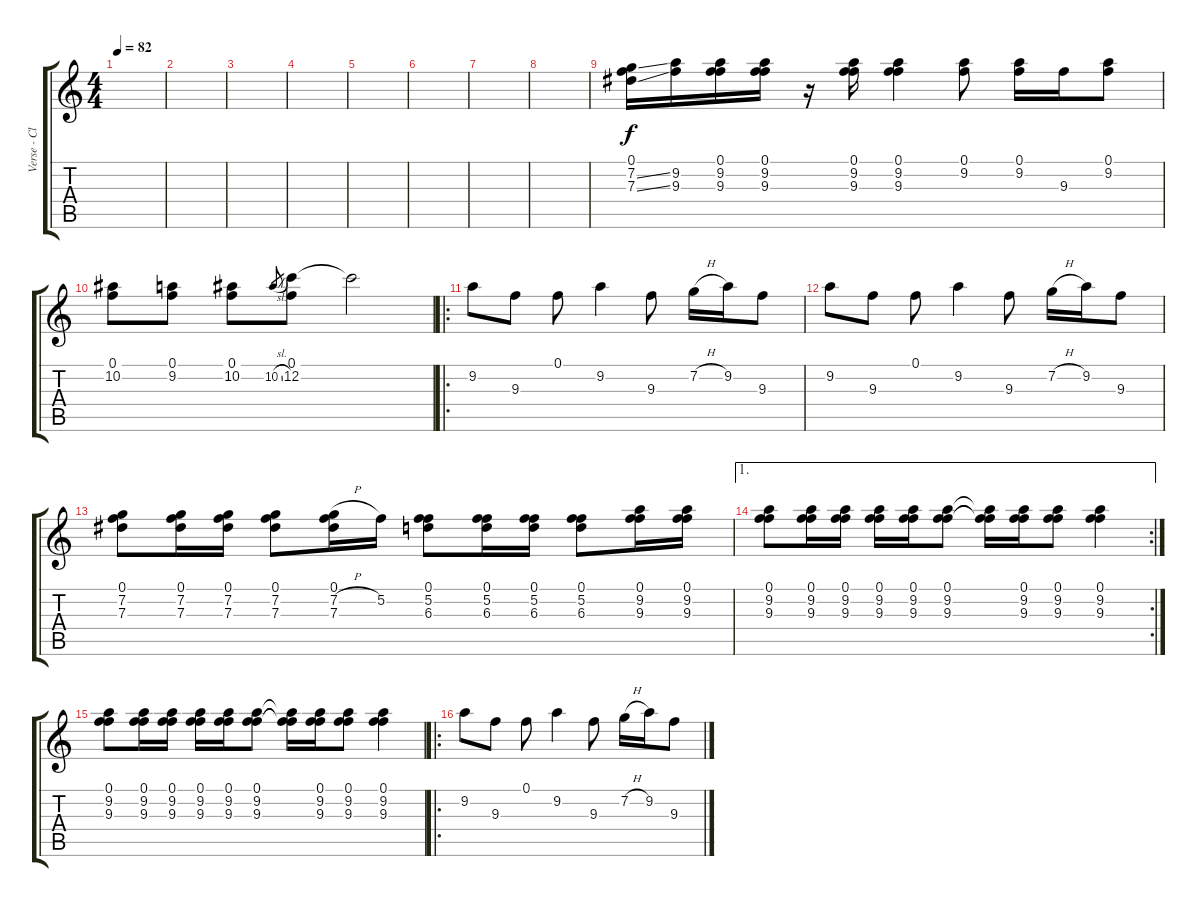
\track ("Verse - Clean" "Verse - Cl") {instrument electricguitarclean}
\staff {score tabs}
\tuning (F4 C4 Ab3 Eb3 Bb2 F2) {hide}
\ts (4 4)
\tempo 82
\clef g2
\ks c
|
|
|
|
|
|
|
|
(0.1 7.2{ss} 7.3{ss}).16 (9.2 9.3).16 (0.1 9.2 9.3).16 (0.1 9.2 9.3).16 r.16 (0.1 9.2 9.3).16 (0.1 9.2 9.3).4 (0.1 9.2).8 (0.1 9.2).16 9.3.16 (0.1 9.2).8 |
(0.1 10.2).8 (0.1 9.2).8 (0.1 10.2).8 10.2{sl}.8{gr} (0.1 12.2).8 12.2{t}.2 |
\ro
9.2.8 9.3.8 0.1.8 9.2.4 9.3.8 7.2{h}.16 9.2.16 9.3.8 |
9.2.8 9.3.8 0.1.8 9.2.4 9.3.8 7.2{h}.16 9.2.16 9.3.8 |
(0.1 7.2 7.3).8 (0.1 7.2 7.3).16 (0.1 7.2 7.3).16 (0.1 7.2 7.3).8 (0.1 7.2{h} 7.3).16 5.2.16 (0.1 5.2 6.3).8 (0.1 5.2 6.3).16 (0.1 5.2 6.3).16 (0.1 5.2 6.3).8 (0.1 9.2 9.3).16 (0.1 9.2 9.3).16 |
\ae 1
\rc 2
(0.1 9.2 9.3).8 (0.1 9.2 9.3).16 (0.1 9.2 9.3).16 (0.1 9.2 9.3).16 (0.1 9.2 9.3).16 (0.1 9.2 9.3).8 (0.1{t} 9.2{t} 9.3{t}).16 (0.1 9.2 9.3).16 (0.1 9.2 9.3).8 (0.1 9.2 9.3).4 |
(0.1 9.2 9.3).8 (0.1 9.2 9.3).16 (0.1 9.2 9.3).16 (0.1 9.2 9.3).16 (0.1 9.2 9.3).16 (0.1 9.2 9.3).8 (0.1{t} 9.2{t} 9.3{t}).16 (0.1 9.2 9.3).16 (0.1 9.2 9.3).8 (0.1 9.2 9.3).4 |
\ro
9.2.8 9.3.8 0.1.8 9.2.4 9.3.8 7.2{h}.16 9.2.16 9.3.8
